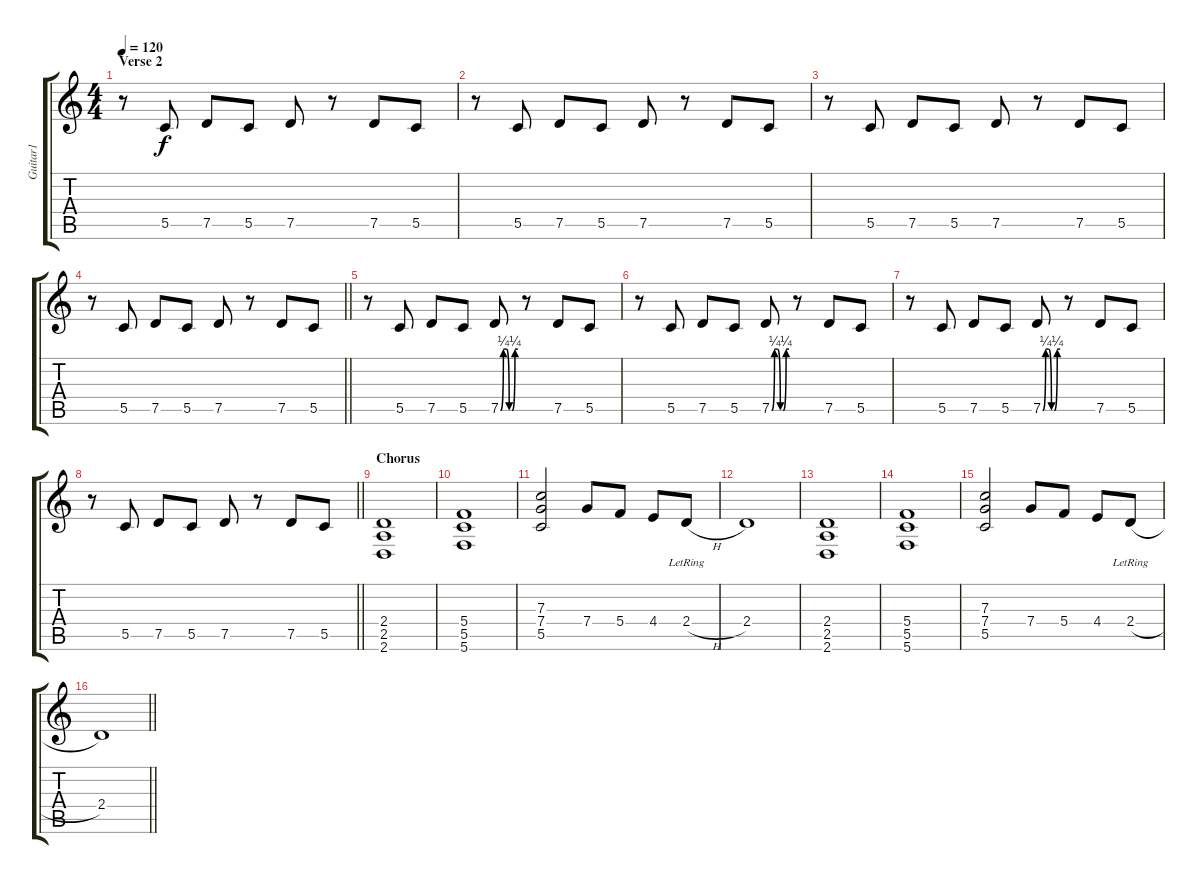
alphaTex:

\track ("Guitar1" "Guitar1") {instrument distortionguitar}
\staff {score tabs}
\tuning (D4 A3 F3 C3 G2 C2) {hide}
\ts (4 4)
\section ("" "Verse 2")
\tempo 120
\clef g2
\ks c
r.8{dy f} 5.5.8 7.5.8 5.5.8 7.5.8 r.8 7.5.8 5.5.8 |
r.8 5.5.8 7.5.8 5.5.8 7.5.8 r.8 7.5.8 5.5.8 |
r.8 5.5.8 7.5.8 5.5.8 7.5.8 r.8 7.5.8 5.5.8 |
\barLineRight lightlight
r.8 5.5.8 7.5.8 5.5.8 7.5.8 r.8 7.5.8 5.5.8 |
r.8 5.5.8 7.5.8 5.5.8 7.5{be (custom 0 0 10 1 20 1 30 0 40 0 50 1 60 1)}.8 r.8 7.5.8 5.5.8 |
r.8 5.5.8 7.5.8 5.5.8 7.5{be (custom 0 0 10 1 20 1 30 0 40 0 50 1 60 1)}.8 r.8 7.5.8 5.5.8 |
r.8 5.5.8 7.5.8 5.5.8 7.5{be (custom 0 0 10 1 20 1 30 0 40 0 50 1 60 1)}.8 r.8 7.5.8 5.5.8 |
\barLineRight lightlight
r.8 5.5.8 7.5.8 5.5.8 7.5.8 r.8 7.5.8 5.5.8 |
\section ("" "Chorus")
(2.4 2.5 2.6).1 |
(5.4 5.5 5.6).1 |
(7.3 7.4 5.5).2 7.4.8 5.4.8 4.4.8 2.4{h lr}.8 |
2.4.1 |
(2.4 2.5 2.6).1 |
(5.4 5.5 5.6).1 |
(7.3 7.4 5.5).2 7.4.8 5.4.8 4.4.8 2.4{h lr}.8 |
\barLineRight lightlight
2.4.1
